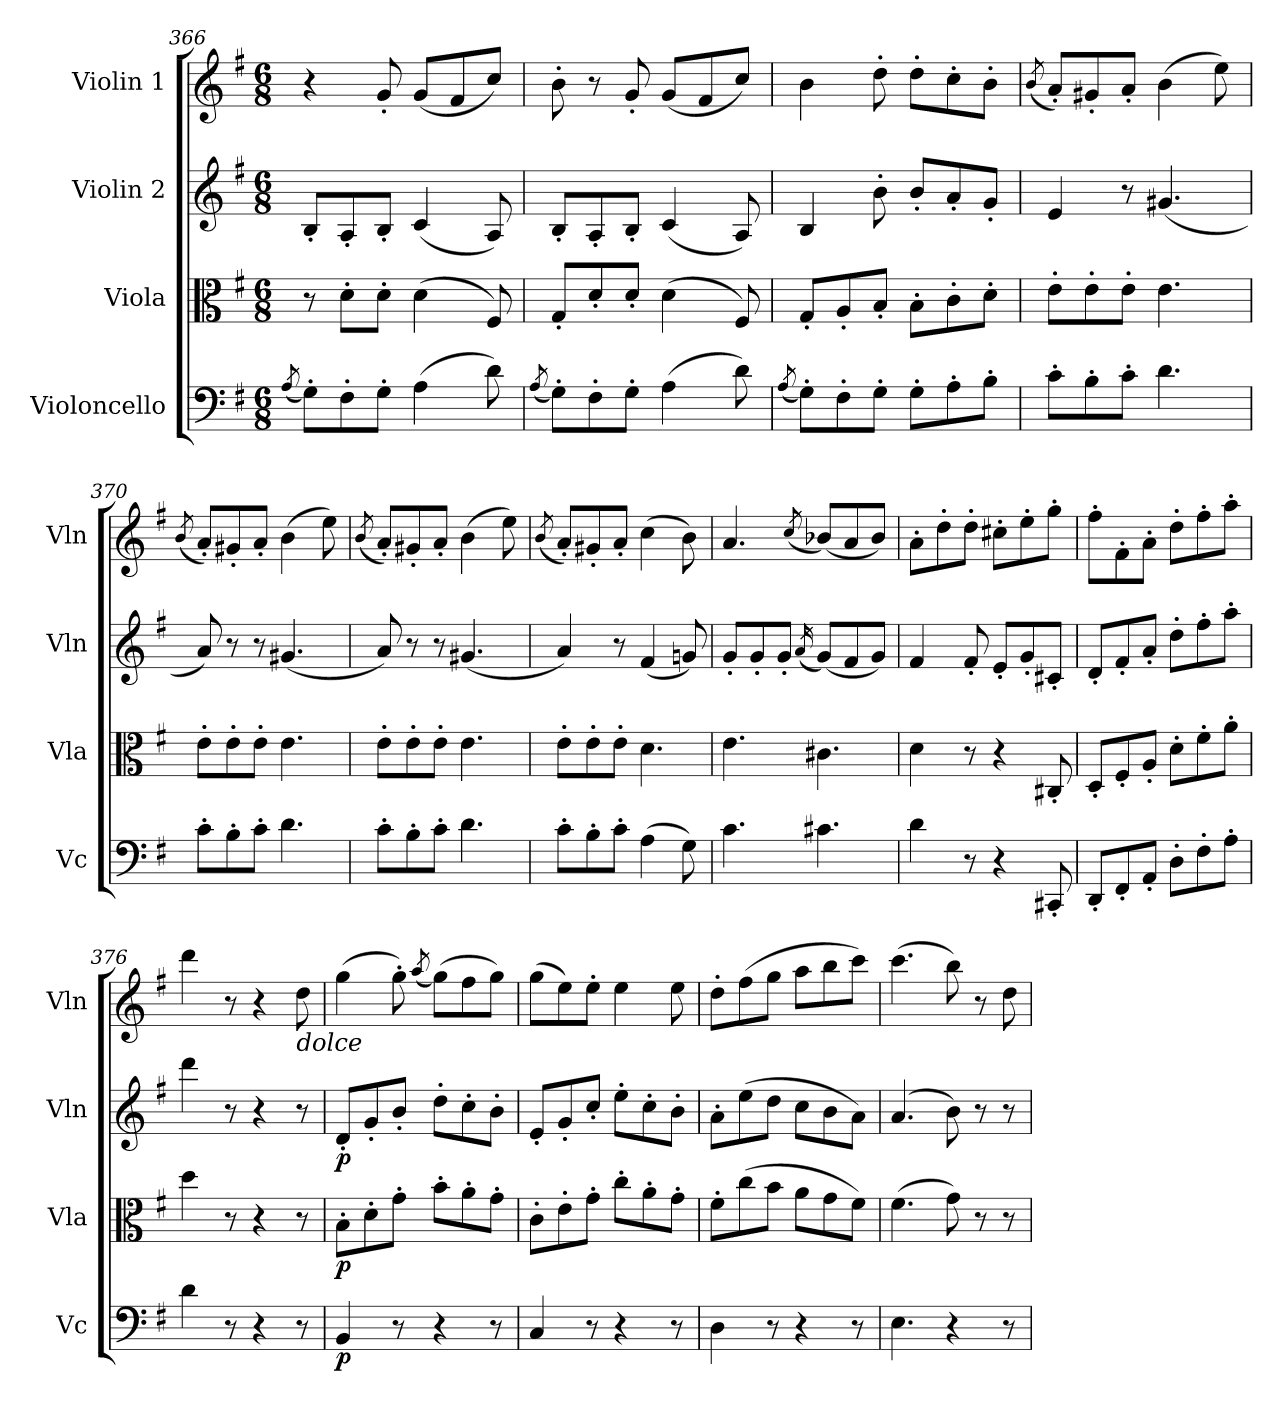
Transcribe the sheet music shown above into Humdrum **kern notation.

**kern	**dynam	**kern	**dynam	**kern	**dynam	**kern
*part4	*part4	*part3	*part3	*part2	*part2	*part1
*staff4	*staff4	*staff3	*staff3	*staff2	*staff2	*staff1
*I"Violoncello	*	*I"Viola	*	*I"Violin 2	*	*I"Violin 1
*I'Vc	*	*I'Vla	*	*I'Vln	*	*I'Vln
*clefF4	*	*clefC3	*	*clefG2	*	*clefG2
*k[f#]	*	*k[f#]	*	*k[f#]	*	*k[f#]
*M6/8	*	*M6/8	*	*M6/8	*	*M6/8
=366	=366	=366	=366	=366	=366	=366
(<8qA/	.	.	.	.	.	.
8G'\L)	.	8r	.	8B'/L	.	4r
8F#'\	.	8d'\L	.	8A'/	.	.
8G'\J	.	8d'\J	.	8B'/J	.	8g'/
(>4A\	.	(>4d\	.	(<4c/	.	(<8g/L
.	.	.	.	.	.	8f#/
8d\)	.	8F#/)	.	8A/)	.	8cc/J)
=367	=367	=367	=367	=367	=367	=367
(<8qA/	.	.	.	.	.	.
8G'\L)	.	8G'/L	.	8B'/L	.	8b'\
8F#'\	.	8d'/	.	8A'/	.	8r
8G'\J	.	8d'/J	.	8B'/J	.	8g'/
(>4A\	.	(>4d\	.	(<4c/	.	(<8g/L
.	.	.	.	.	.	8f#/
8d\)	.	8F#/)	.	8A/)	.	8cc/J)
=368	=368	=368	=368	=368	=368	=368
(<8qA/	.	.	.	.	.	.
8G'\L)	.	8G'/L	.	4B/	.	4b\
8F#'\	.	8A'/	.	.	.	.
8G'\J	.	8B'/J	.	8b'\	.	8dd'\
8G'\L	.	8B'\L	.	8b'/L	.	8dd'\L
8A'\	.	8c'\	.	8a'/	.	8cc'\
8B'\J	.	8d'\J	.	8g'/J	.	8b'\J
=369	=369	=369	=369	=369	=369	=369
.	.	.	.	.	.	(<8qb/
8c'\L	.	8e'\L	.	4e/	.	8a'/L)
8B'\	.	8e'\	.	.	.	8g#X'/
8c'\J	.	8e'\J	.	8r	.	8a'/J
4.d\	.	4.e\	.	(<4.g#X/	.	(>4b\
.	.	.	.	.	.	8ee\)
!!LO:LB:g=z
=370	=370	=370	=370	=370	=370	=370
.	.	.	.	.	.	(<8qb/
8c'\L	.	8e'\L	.	8a/)	.	8a'/L)
8B'\	.	8e'\	.	8r	.	8g#X'/
8c'\J	.	8e'\J	.	8r	.	8a'/J
4.d\	.	4.e\	.	(<4.g#X/	.	(>4b\
.	.	.	.	.	.	8ee\)
=371	=371	=371	=371	=371	=371	=371
.	.	.	.	.	.	(<8qb/
8c'\L	.	8e'\L	.	8a/)	.	8a'/L)
8B'\	.	8e'\	.	8r	.	8g#X'/
8c'\J	.	8e'\J	.	8r	.	8a'/J
4.d\	.	4.e\	.	(<4.g#X/	.	(>4b\
.	.	.	.	.	.	8ee\)
=372	=372	=372	=372	=372	=372	=372
.	.	.	.	.	.	(<8qb/
8c'\L	.	8e'\L	.	4a/)	.	8a'/L)
8B'\	.	8e'\	.	.	.	8g#X'/
8c'\J	.	8e'\J	.	8r	.	8a'/J
(>4A\	.	4.d\	.	(<4f#/	.	(>4cc\
8G\)	.	.	.	8gn/)	.	8b\)
=373	=373	=373	=373	=373	=373	=373
4.c\	.	4.e\	.	8g'/L	.	4.a/
.	.	.	.	8g'/	.	.
.	.	.	.	8g'/J	.	.
.	.	.	.	(<16qa/	.	(<8qcc/
4.c#X\	.	4.c#X\	.	(<8g/L)	.	(<8b-X/L)
.	.	.	.	8f#/	.	8a/
.	.	.	.	8g/J)	.	8b-/J)
=374	=374	=374	=374	=374	=374	=374
4d\	.	4d\	.	4f#/	.	8a'\L
.	.	.	.	.	.	8dd'\
8r	.	8r	.	8f#'/	.	8dd'\J
4r	.	4r	.	8e'/L	.	8cc#X'\L
.	.	.	.	8g'/	.	8ee'\
8CC#X'/	.	8C#X'/	.	8c#X'/J	.	8gg'\J
!!LO:LB:g=z
=375	=375	=375	=375	=375	=375	=375
8DD'/L	.	8D'/L	.	8d'/L	.	8ff#'\L
8FF#'/	.	8F#'/	.	8f#'/	.	8f#'\
8AA'/J	.	8A'/J	.	8a'/J	.	8a'\J
8D'\L	.	8d'\L	.	8dd'\L	.	8dd'\L
8F#'\	.	8f#'\	.	8ff#'\	.	8ff#'\
8A'\J	.	8a'\J	.	8aa'\J	.	8aa'\J
=376	=376	=376	=376	=376	=376	=376
4d\	.	4dd\	.	4ddd\	.	4ddd\
8r	.	8r	.	8r	.	8r
4r	.	4r	.	4r	.	4r
!	!	!	!	!	!	!LO:TX:b:i:t=dolce
8r	.	8r	.	8r	.	8dd\
=377	=377	=377	=377	=377	=377	=377
!	!LO:DY:b	!	!LO:DY:b	!	!LO:DY:b	!
4BB/	p	8B'\L	p	8d'/L	p	(>4gg\
.	.	8d'\	.	8g'/	.	.
8r	.	8g'\J	.	8b'/J	.	8gg'\)
.	.	.	.	.	.	(<8qaa/
4r	.	8b'\L	.	8dd'\L	.	(>8gg\L)
.	.	8a'\	.	8cc'\	.	8ff#\
8r	.	8g'\J	.	8b'\J	.	8gg\J)
=378	=378	=378	=378	=378	=378	=378
4C/	.	8c'\L	.	8e'/L	.	(>8gg\L
.	.	8e'\	.	8g'/	.	8ee\)
8r	.	8g'\J	.	8cc'/J	.	8ee'\J
4r	.	8cc'\L	.	8ee'\L	.	4ee\
.	.	8a'\	.	8cc'\	.	.
8r	.	8g'\J	.	8b'\J	.	8ee\
=379	=379	=379	=379	=379	=379	=379
4D\	.	8f#'\L	.	8a'\L	.	8dd'\L
.	.	(>8cc\	.	(>8ee\	.	(>8ff#\
8r	.	8b\J	.	8dd\J	.	8gg\J
4r	.	8a\L	.	8cc\L	.	8aa\L
.	.	8g\	.	8b\	.	8bb\
8r	.	8f#\J)	.	8a\J)	.	8ccc\J)
=380	=380	=380	=380	=380	=380	=380
4.E\	.	(>4.f#\	.	(>4.a/	.	(>4.ccc\
4r	.	8g\)	.	8b\)	.	8bb\)
.	.	8r	.	8r	.	8r
8r	.	8r	.	8r	.	8dd\
=	=	=	=	=	=	=
*-	*-	*-	*-	*-	*-	*-
